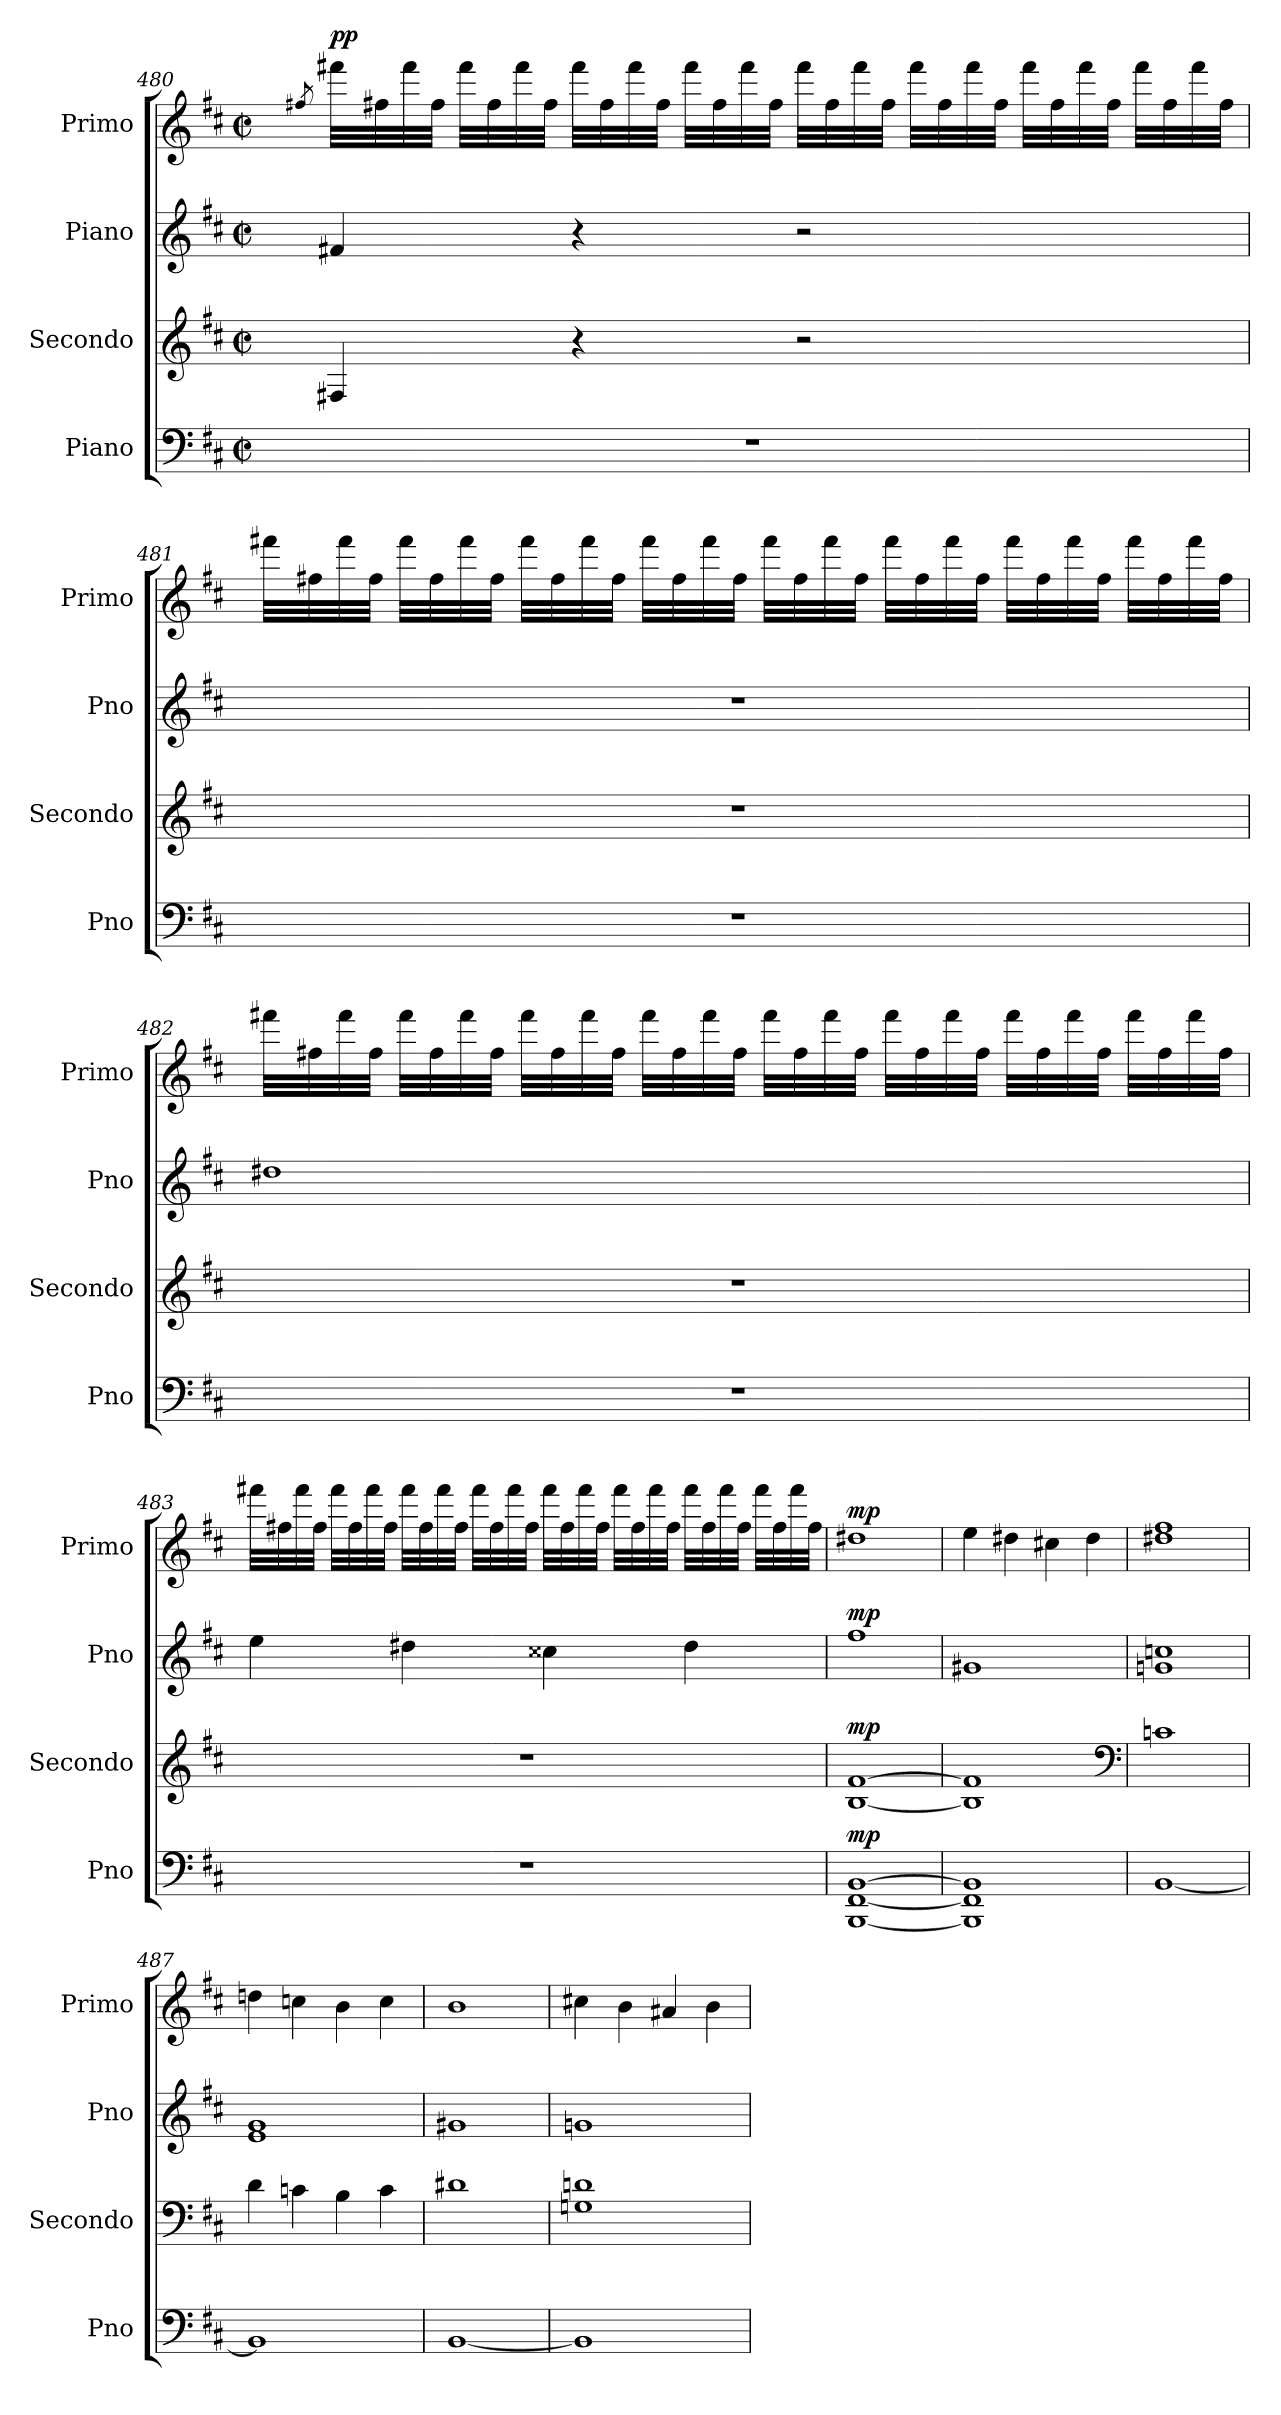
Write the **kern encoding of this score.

**kern	**dynam	**kern	**dynam	**kern	**dynam	**kern	**dynam
*part4	*part4	*part3	*part3	*part2	*part2	*part1	*part1
*staff4	*staff4	*staff3	*staff3	*staff2	*staff2	*staff1	*staff1
*I"Piano	*	*I"Secondo	*	*I"Piano	*	*I"Primo	*
*I'Pno	*	*I'Secondo	*	*I'Pno	*	*I'Primo	*
*clefF4	*	*clefG2	*	*clefG2	*	*clefG2	*
*k[f#c#]	*	*k[f#c#]	*	*k[f#c#]	*	*k[f#c#]	*
*D:	*	*D:	*	*D:	*	*D:	*
*M2/2	*	*M2/2	*	*M2/2	*	*M2/2	*
*met(c|)	*	*met(c|)	*	*met(c|)	*	*met(c|)	*
=480	=480	=480	=480	=480	=480	=480	=480
.	.	.	.	.	.	8qff#X/	.
!	!	!	!	!	!	!	!LO:DY:a
1r	.	4F#X/	.	4f#X/	.	32fff#X\LLL	pp
.	.	.	.	.	.	32ff#X\	.
.	.	.	.	.	.	32fff#\	.
.	.	.	.	.	.	32ff#\JJJ	.
.	.	.	.	.	.	32fff#\LLL	.
.	.	.	.	.	.	32ff#\	.
.	.	.	.	.	.	32fff#\	.
.	.	.	.	.	.	32ff#\JJJ	.
.	.	4r	.	4r	.	32fff#\LLL	.
.	.	.	.	.	.	32ff#\	.
.	.	.	.	.	.	32fff#\	.
.	.	.	.	.	.	32ff#\JJJ	.
.	.	.	.	.	.	32fff#\LLL	.
.	.	.	.	.	.	32ff#\	.
.	.	.	.	.	.	32fff#\	.
.	.	.	.	.	.	32ff#\JJJ	.
.	.	2r	.	2r	.	32fff#\LLL	.
.	.	.	.	.	.	32ff#\	.
.	.	.	.	.	.	32fff#\	.
.	.	.	.	.	.	32ff#\JJJ	.
.	.	.	.	.	.	32fff#\LLL	.
.	.	.	.	.	.	32ff#\	.
.	.	.	.	.	.	32fff#\	.
.	.	.	.	.	.	32ff#\JJJ	.
.	.	.	.	.	.	32fff#\LLL	.
.	.	.	.	.	.	32ff#\	.
.	.	.	.	.	.	32fff#\	.
.	.	.	.	.	.	32ff#\JJJ	.
.	.	.	.	.	.	32fff#\LLL	.
.	.	.	.	.	.	32ff#\	.
.	.	.	.	.	.	32fff#\	.
.	.	.	.	.	.	32ff#\JJJ	.
!!LO:LB:g=z
=481	=481	=481	=481	=481	=481	=481	=481
1r	.	1r	.	1r	.	32fff#X\LLL	.
.	.	.	.	.	.	32ff#X\	.
.	.	.	.	.	.	32fff#\	.
.	.	.	.	.	.	32ff#\JJJ	.
.	.	.	.	.	.	32fff#\LLL	.
.	.	.	.	.	.	32ff#\	.
.	.	.	.	.	.	32fff#\	.
.	.	.	.	.	.	32ff#\JJJ	.
.	.	.	.	.	.	32fff#\LLL	.
.	.	.	.	.	.	32ff#\	.
.	.	.	.	.	.	32fff#\	.
.	.	.	.	.	.	32ff#\JJJ	.
.	.	.	.	.	.	32fff#\LLL	.
.	.	.	.	.	.	32ff#\	.
.	.	.	.	.	.	32fff#\	.
.	.	.	.	.	.	32ff#\JJJ	.
.	.	.	.	.	.	32fff#\LLL	.
.	.	.	.	.	.	32ff#\	.
.	.	.	.	.	.	32fff#\	.
.	.	.	.	.	.	32ff#\JJJ	.
.	.	.	.	.	.	32fff#\LLL	.
.	.	.	.	.	.	32ff#\	.
.	.	.	.	.	.	32fff#\	.
.	.	.	.	.	.	32ff#\JJJ	.
.	.	.	.	.	.	32fff#\LLL	.
.	.	.	.	.	.	32ff#\	.
.	.	.	.	.	.	32fff#\	.
.	.	.	.	.	.	32ff#\JJJ	.
.	.	.	.	.	.	32fff#\LLL	.
.	.	.	.	.	.	32ff#\	.
.	.	.	.	.	.	32fff#\	.
.	.	.	.	.	.	32ff#\JJJ	.
!!LO:LB:g=z
=482	=482	=482	=482	=482	=482	=482	=482
1r	.	1r	.	1dd#X	.	32fff#X\LLL	.
.	.	.	.	.	.	32ff#X\	.
.	.	.	.	.	.	32fff#\	.
.	.	.	.	.	.	32ff#\JJJ	.
.	.	.	.	.	.	32fff#\LLL	.
.	.	.	.	.	.	32ff#\	.
.	.	.	.	.	.	32fff#\	.
.	.	.	.	.	.	32ff#\JJJ	.
.	.	.	.	.	.	32fff#\LLL	.
.	.	.	.	.	.	32ff#\	.
.	.	.	.	.	.	32fff#\	.
.	.	.	.	.	.	32ff#\JJJ	.
.	.	.	.	.	.	32fff#\LLL	.
.	.	.	.	.	.	32ff#\	.
.	.	.	.	.	.	32fff#\	.
.	.	.	.	.	.	32ff#\JJJ	.
.	.	.	.	.	.	32fff#\LLL	.
.	.	.	.	.	.	32ff#\	.
.	.	.	.	.	.	32fff#\	.
.	.	.	.	.	.	32ff#\JJJ	.
.	.	.	.	.	.	32fff#\LLL	.
.	.	.	.	.	.	32ff#\	.
.	.	.	.	.	.	32fff#\	.
.	.	.	.	.	.	32ff#\JJJ	.
.	.	.	.	.	.	32fff#\LLL	.
.	.	.	.	.	.	32ff#\	.
.	.	.	.	.	.	32fff#\	.
.	.	.	.	.	.	32ff#\JJJ	.
.	.	.	.	.	.	32fff#\LLL	.
.	.	.	.	.	.	32ff#\	.
.	.	.	.	.	.	32fff#\	.
.	.	.	.	.	.	32ff#\JJJ	.
!!LO:LB:g=z
=483	=483	=483	=483	=483	=483	=483	=483
1r	.	1r	.	4ee\	.	32fff#X\LLL	.
.	.	.	.	.	.	32ff#X\	.
.	.	.	.	.	.	32fff#\	.
.	.	.	.	.	.	32ff#\JJJ	.
.	.	.	.	.	.	32fff#\LLL	.
.	.	.	.	.	.	32ff#\	.
.	.	.	.	.	.	32fff#\	.
.	.	.	.	.	.	32ff#\JJJ	.
.	.	.	.	4dd#X\	.	32fff#\LLL	.
.	.	.	.	.	.	32ff#\	.
.	.	.	.	.	.	32fff#\	.
.	.	.	.	.	.	32ff#\JJJ	.
.	.	.	.	.	.	32fff#\LLL	.
.	.	.	.	.	.	32ff#\	.
.	.	.	.	.	.	32fff#\	.
.	.	.	.	.	.	32ff#\JJJ	.
.	.	.	.	4cc##X\	.	32fff#\LLL	.
.	.	.	.	.	.	32ff#\	.
.	.	.	.	.	.	32fff#\	.
.	.	.	.	.	.	32ff#\JJJ	.
.	.	.	.	.	.	32fff#\LLL	.
.	.	.	.	.	.	32ff#\	.
.	.	.	.	.	.	32fff#\	.
.	.	.	.	.	.	32ff#\JJJ	.
.	.	.	.	4dd#\	.	32fff#\LLL	.
.	.	.	.	.	.	32ff#\	.
.	.	.	.	.	.	32fff#\	.
.	.	.	.	.	.	32ff#\JJJ	.
.	.	.	.	.	.	32fff#\LLL	.
.	.	.	.	.	.	32ff#\	.
.	.	.	.	.	.	32fff#\	.
.	.	.	.	.	.	32ff#\JJJ	.
!!LO:PB:g=z
=484	=484	=484	=484	=484	=484	=484	=484
!	!LO:DY:a	!	!LO:DY:a	!	!LO:DY:a	!	!LO:DY:a
[1BBB [1FF# [1BB	mp	[1B [1f#	mp	1ff#	mp	1dd#X	mp
=485	=485	=485	=485	=485	=485	=485	=485
1BBB] 1FF#] 1BB]	.	1B] 1f#]	.	1g#X	.	4ee\	.
.	.	.	.	.	.	4dd#X\	.
.	.	.	.	.	.	4cc#X\	.
.	.	.	.	.	.	4dd#\	.
*	*	*clefF4	*	*	*	*	*
=486	=486	=486	=486	=486	=486	=486	=486
[1BB	.	1cn	.	1gn 1ccn	.	1dd#X 1ff#	.
=487	=487	=487	=487	=487	=487	=487	=487
1BB]	.	4d\	.	1e 1g	.	4ddn\	.
.	.	4cn\	.	.	.	4ccn\	.
.	.	4B\	.	.	.	4b\	.
.	.	4c\	.	.	.	4cc\	.
=488	=488	=488	=488	=488	=488	=488	=488
[1BB	.	1d#X	.	1g#X	.	1b	.
=489	=489	=489	=489	=489	=489	=489	=489
1BB]	.	1Gn 1dn	.	1gn	.	4cc#X\	.
.	.	.	.	.	.	4b\	.
.	.	.	.	.	.	4a#X/	.
.	.	.	.	.	.	4b\	.
=	=	=	=	=	=	=	=
*-	*-	*-	*-	*-	*-	*-	*-
